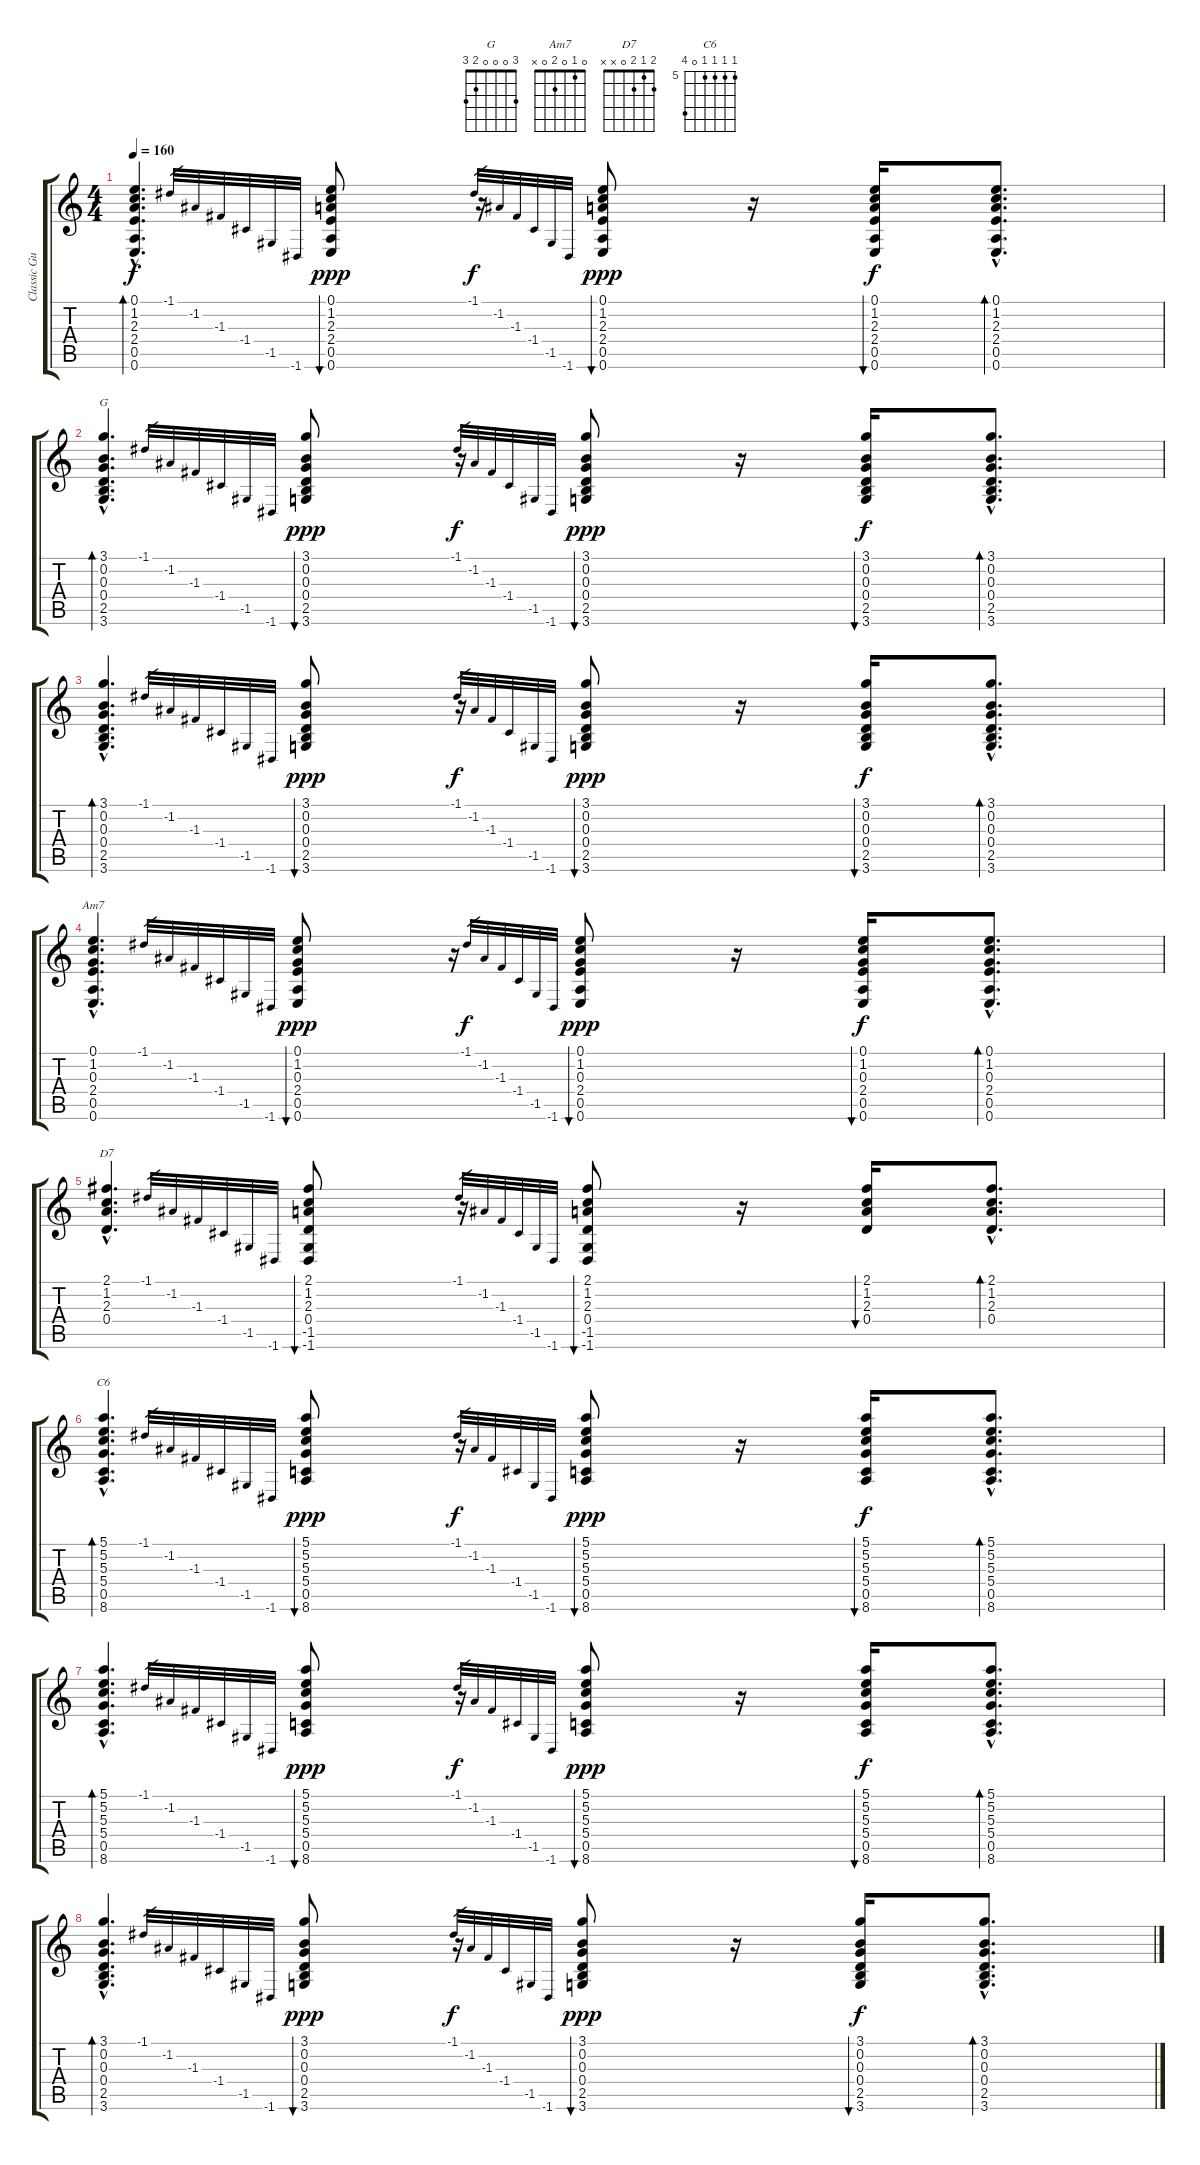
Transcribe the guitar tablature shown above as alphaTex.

\track ("Classic Guitar" "Classic Gu") {instrument acousticguitarnylon}
\staff {score tabs}
\tuning (E4 B3 G3 D3 A2 E2) {hide}
\chord ("G" 3 0 0 0 2 3)
\chord ("Am7" 0 1 0 2 0 x)
\chord ("D7" 2 1 2 0 x x)
\chord ("C6" 5 5 5 5 0 8) {firstfret 5}
\ts (4 4)
\tempo 160
\clef g2
\ks c
(0.1{hac} 1.2{hac} 2.3{hac} 2.4{hac} 0.5{hac} 0.6{hac}).4{d bd 240 dy f} -1.1.32{gr} -1.2.32{gr} -1.3.32{gr} -1.4.32{gr} -1.5.32{gr} -1.6.32{gr} (0.1 1.2 2.3 2.4 0.5 0.6).8{bu 30 dy ppp} r.16 -1.1.32{gr dy f} -1.2.32{gr} -1.3.32{gr} -1.4.32{gr} -1.5.32{gr} -1.6.32{gr} (0.1 1.2 2.3 2.4 0.5 0.6).8{bu 30 dy ppp} r.16 (0.1 1.2 2.3 2.4 0.5 0.6).16{bu 30 dy f} (0.1{hac} 1.2{hac} 2.3{hac} 2.4{hac} 0.5{hac} 0.6{hac}).8{d bd 120} |
(3.1{hac} 0.2{hac} 0.3{hac} 0.4{hac} 2.5{hac} 3.6{hac}).4{d bd 240 ch "G"} -1.1.32{gr} -1.2.32{gr} -1.3.32{gr} -1.4.32{gr} -1.5.32{gr} -1.6.32{gr} (3.1 0.2 0.3 0.4 2.5 3.6).8{bu 30 dy ppp} r.16 -1.1.32{gr dy f} -1.2.32{gr} -1.3.32{gr} -1.4.32{gr} -1.5.32{gr} -1.6.32{gr} (3.1 0.2 0.3 0.4 2.5 3.6).8{bu 30 dy ppp} r.16 (3.1 0.2 0.3 0.4 2.5 3.6).16{bu 30 dy f} (3.1{hac} 0.2{hac} 0.3{hac} 0.4{hac} 2.5{hac} 3.6{hac}).8{d bd 120} |
(3.1{hac} 0.2{hac} 0.3{hac} 0.4{hac} 2.5{hac} 3.6{hac}).4{d bd 240} -1.1.32{gr} -1.2.32{gr} -1.3.32{gr} -1.4.32{gr} -1.5.32{gr} -1.6.32{gr} (3.1 0.2 0.3 0.4 2.5 3.6).8{bu 30 dy ppp} r.16 -1.1.32{gr dy f} -1.2.32{gr} -1.3.32{gr} -1.4.32{gr} -1.5.32{gr} -1.6.32{gr} (3.1 0.2 0.3 0.4 2.5 3.6).8{bu 30 dy ppp} r.16 (3.1 0.2 0.3 0.4 2.5 3.6).16{bu 30 dy f} (3.1{hac} 0.2{hac} 0.3{hac} 0.4{hac} 2.5{hac} 3.6{hac}).8{d bd 120} |
(0.1{hac} 1.2{hac} 0.3{hac} 2.4{hac} 0.5{hac} 0.6{hac}).4{d ch "Am7"} -1.1.32{gr} -1.2.32{gr} -1.3.32{gr} -1.4.32{gr} -1.5.32{gr} -1.6.32{gr} (0.1 1.2 0.3 2.4 0.5 0.6).8{bu 30 dy ppp} r.16 -1.1.32{gr dy f} -1.2.32{gr} -1.3.32{gr} -1.4.32{gr} -1.5.32{gr} -1.6.32{gr} (0.1 1.2 0.3 2.4 0.5 0.6).8{bu 30 dy ppp} r.16 (0.1 1.2 0.3 2.4 0.5 0.6).16{bu 30 dy f} (0.1{hac} 1.2{hac} 0.3{hac} 2.4{hac} 0.5{hac} 0.6{hac}).8{d bd 120} |
(2.1{hac} 1.2{hac} 2.3{hac} 0.4{hac}).4{d ch "D7"} -1.1.32{gr} -1.2.32{gr} -1.3.32{gr} -1.4.32{gr} -1.5.32{gr} -1.6.32{gr} (2.1 1.2 2.3 0.4 -1.5 -1.6).8{bu 30} r.16 -1.1.32{gr} -1.2.32{gr} -1.3.32{gr} -1.4.32{gr} -1.5.32{gr} -1.6.32{gr} (2.1 1.2 2.3 0.4 -1.5 -1.6).8{bu 30} r.16 (2.1 1.2 2.3 0.4).16{bu 30} (2.1{hac} 1.2{hac} 2.3{hac} 0.4{hac}).8{d bd 120} |
(5.1{hac} 5.2{hac} 5.3{hac} 5.4{hac} 0.5{hac} 8.6{hac}).4{d bd 240 ch "C6"} -1.1.32{gr} -1.2.32{gr} -1.3.32{gr} -1.4.32{gr} -1.5.32{gr} -1.6.32{gr} (5.1 5.2 5.3 5.4 0.5 8.6).8{bu 30 dy ppp} r.16 -1.1.32{gr dy f} -1.2.32{gr} -1.3.32{gr} -1.4.32{gr} -1.5.32{gr} -1.6.32{gr} (5.1 5.2 5.3 5.4 0.5 8.6).8{bu 30 dy ppp} r.16 (5.1 5.2 5.3 5.4 0.5 8.6).16{bu 30 dy f} (5.1{hac} 5.2{hac} 5.3{hac} 5.4{hac} 0.5{hac} 8.6{hac}).8{d bd 120} |
(5.1{hac} 5.2{hac} 5.3{hac} 5.4{hac} 0.5{hac} 8.6{hac}).4{d bd 240} -1.1.32{gr} -1.2.32{gr} -1.3.32{gr} -1.4.32{gr} -1.5.32{gr} -1.6.32{gr} (5.1 5.2 5.3 5.4 0.5 8.6).8{bu 30 dy ppp} r.16 -1.1.32{gr dy f} -1.2.32{gr} -1.3.32{gr} -1.4.32{gr} -1.5.32{gr} -1.6.32{gr} (5.1 5.2 5.3 5.4 0.5 8.6).8{bu 30 dy ppp} r.16 (5.1 5.2 5.3 5.4 0.5 8.6).16{bu 30 dy f} (5.1{hac} 5.2{hac} 5.3{hac} 5.4{hac} 0.5{hac} 8.6{hac}).8{d bd 120} |
(3.1{hac} 0.2{hac} 0.3{hac} 0.4{hac} 2.5{hac} 3.6{hac}).4{d bd 240} -1.1.32{gr} -1.2.32{gr} -1.3.32{gr} -1.4.32{gr} -1.5.32{gr} -1.6.32{gr} (3.1 0.2 0.3 0.4 2.5 3.6).8{bu 30 dy ppp} r.16 -1.1.32{gr dy f} -1.2.32{gr} -1.3.32{gr} -1.4.32{gr} -1.5.32{gr} -1.6.32{gr} (3.1 0.2 0.3 0.4 2.5 3.6).8{bu 30 dy ppp} r.16 (3.1 0.2 0.3 0.4 2.5 3.6).16{bu 30 dy f} (3.1{hac} 0.2{hac} 0.3{hac} 0.4{hac} 2.5{hac} 3.6{hac}).8{d bd 120}
